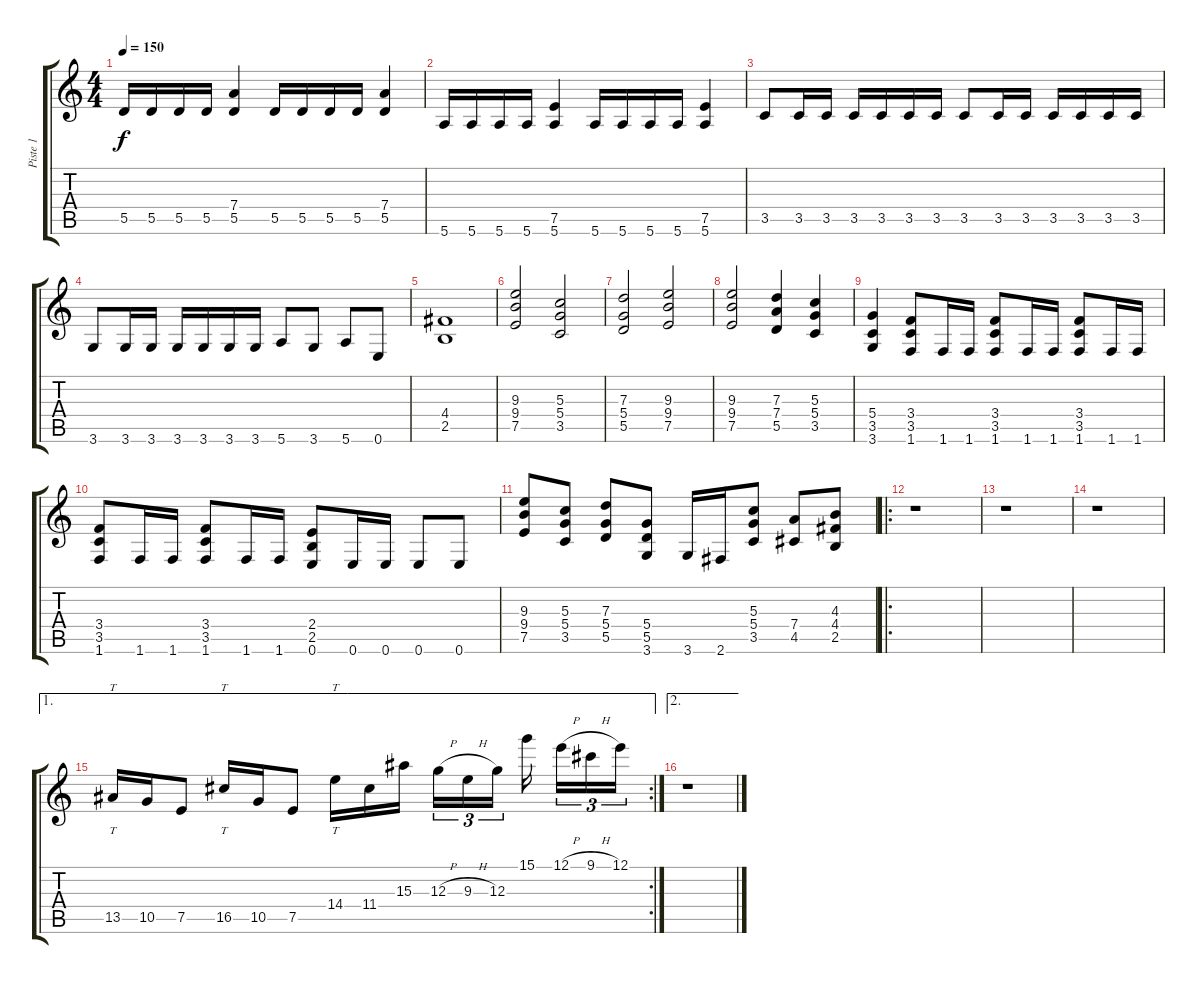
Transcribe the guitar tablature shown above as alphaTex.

\track ("Piste 1" "Piste 1") {instrument distortionguitar}
\staff {score tabs}
\tuning (E4 B3 G3 D3 A2 E2) {hide}
\ts (4 4)
\tempo 150
\clef g2
\ks c
5.5.16{dy f} 5.5.16 5.5.16 5.5.16 (7.4 5.5).4 5.5.16 5.5.16 5.5.16 5.5.16 (7.4 5.5).4 |
5.6.16 5.6.16 5.6.16 5.6.16 (7.5 5.6).4 5.6.16 5.6.16 5.6.16 5.6.16 (7.5 5.6).4 |
3.5.8 3.5.16 3.5.16 3.5.16 3.5.16 3.5.16 3.5.16 3.5.8 3.5.16 3.5.16 3.5.16 3.5.16 3.5.16 3.5.16 |
3.6.8 3.6.16 3.6.16 3.6.16 3.6.16 3.6.16 3.6.16 5.6.8 3.6.8 5.6.8 0.6.8 |
(4.4 2.5).1 |
(9.3 9.4 7.5).2 (5.3 5.4 3.5).2 |
(7.3 5.4 5.5).2 (9.3 9.4 7.5).2 |
(9.3 9.4 7.5).2 (7.3 7.4 5.5).4 (5.3 5.4 3.5).4 |
(5.4 3.5 3.6).4 (3.4 3.5 1.6).8 1.6.16 1.6.16 (3.4 3.5 1.6).8 1.6.16 1.6.16 (3.4 3.5 1.6).8 1.6.16 1.6.16 |
(3.4 3.5 1.6).8 1.6.16 1.6.16 (3.4 3.5 1.6).8 1.6.16 1.6.16 (2.4 2.5 0.6).8 0.6.16 0.6.16 0.6.8 0.6.8 |
(9.3 9.4 7.5).8 (5.3 5.4 3.5).8 (7.3 5.4 5.5).8 (5.4 5.5 3.6).8 3.6.16 2.6.16 (5.3 5.4 3.5).8 (7.4 4.5).8 (4.3 4.4 2.5).8 |
\ro
r.1 |
r.1 |
r.1 |
\ae 1
\rc 2
13.5.16{tt} 10.5.16 7.5.8 16.5.16{tt} 10.5.16 7.5.8 14.4.16{tt} 11.4.16 15.3.16 12.3{h}.16{tu (3 2)} 9.3{h}.16{tu (3 2)} 12.3.16{tu (3 2)} 15.1.16 12.1{h}.16{tu (3 2)} 9.1{h}.16{tu (3 2)} 12.1.16{tu (3 2)} |
\ae 2
r.1
